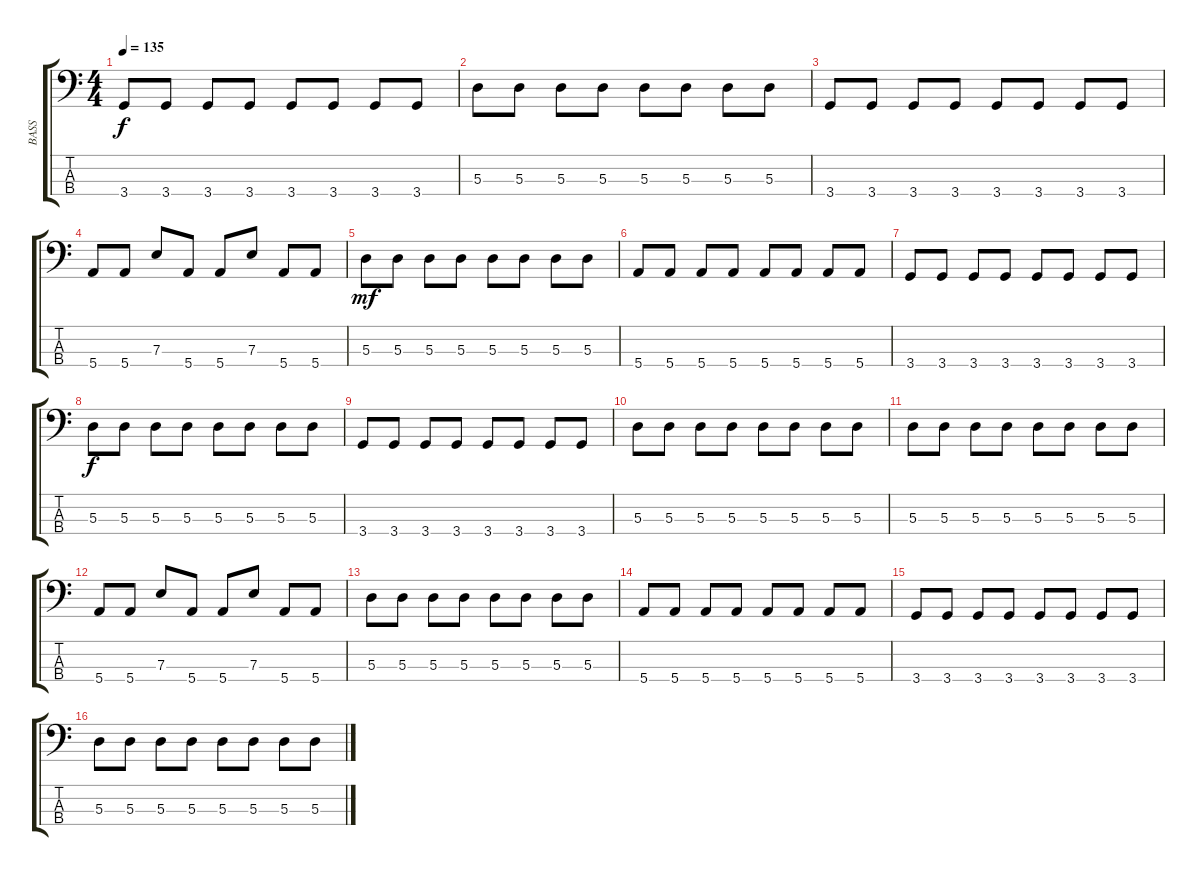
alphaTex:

\track ("BASS" "BASS") {instrument electricbasspick}
\staff {score tabs}
\tuning (G2 D2 A1 E1) {hide}
\ts (4 4)
\tempo 135
\clef f4
\ks c
3.4.8{dy f} 3.4.8 3.4.8 3.4.8 3.4.8 3.4.8 3.4.8 3.4.8 |
5.3.8 5.3.8 5.3.8 5.3.8 5.3.8 5.3.8 5.3.8 5.3.8 |
3.4.8 3.4.8 3.4.8 3.4.8 3.4.8 3.4.8 3.4.8 3.4.8 |
5.4.8 5.4.8 7.3.8 5.4.8 5.4.8 7.3.8 5.4.8 5.4.8 |
5.3.8{dy mf} 5.3.8 5.3.8 5.3.8 5.3.8 5.3.8 5.3.8 5.3.8 |
5.4.8 5.4.8 5.4.8 5.4.8 5.4.8 5.4.8 5.4.8 5.4.8 |
3.4.8 3.4.8 3.4.8 3.4.8 3.4.8 3.4.8 3.4.8 3.4.8 |
5.3.8{dy f} 5.3.8 5.3.8 5.3.8 5.3.8 5.3.8 5.3.8 5.3.8 |
3.4.8 3.4.8 3.4.8 3.4.8 3.4.8 3.4.8 3.4.8 3.4.8 |
5.3.8 5.3.8 5.3.8 5.3.8 5.3.8 5.3.8 5.3.8 5.3.8 |
5.3.8 5.3.8 5.3.8 5.3.8 5.3.8 5.3.8 5.3.8 5.3.8 |
5.4.8 5.4.8 7.3.8 5.4.8 5.4.8 7.3.8 5.4.8 5.4.8 |
5.3.8 5.3.8 5.3.8 5.3.8 5.3.8 5.3.8 5.3.8 5.3.8 |
5.4.8 5.4.8 5.4.8 5.4.8 5.4.8 5.4.8 5.4.8 5.4.8 |
3.4.8 3.4.8 3.4.8 3.4.8 3.4.8 3.4.8 3.4.8 3.4.8 |
5.3.8 5.3.8 5.3.8 5.3.8 5.3.8 5.3.8 5.3.8 5.3.8
